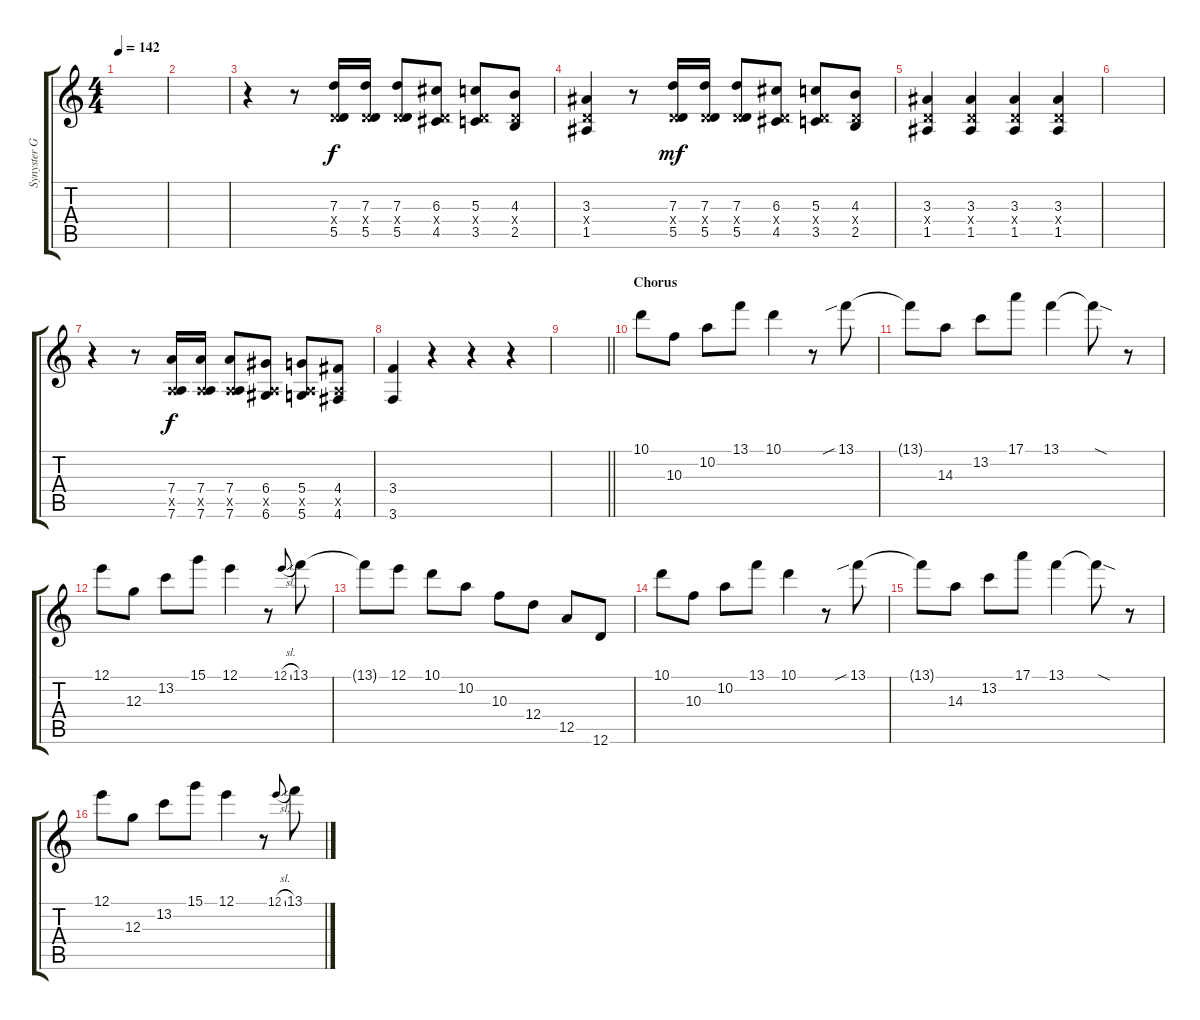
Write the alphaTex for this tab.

\track ("Synyster Gates Solo/Lead " "Synyster G") {instrument distortionguitar}
\staff {score tabs}
\tuning (E4 B3 G3 D3 A2 D2) {hide}
\ts (4 4)
\tempo 142
\clef g2
\ks c
|
|
r.4 r.8 (7.3 0.4{x} 5.5).16 (7.3 0.4{x} 5.5).16 (7.3 0.4{x} 5.5).8 (6.3 0.4{x} 4.5).8 (5.3 0.4{x} 3.5).8 (4.3 0.4{x} 2.5).8 |
(3.3 0.4{x} 1.5).4 r.8 (7.3 0.4{x} 5.5).16{dy mf} (7.3 0.4{x} 5.5).16 (7.3 0.4{x} 5.5).8 (6.3 0.4{x} 4.5).8 (5.3 0.4{x} 3.5).8 (4.3 0.4{x} 2.5).8 |
(3.3 0.4{x} 1.5).4 (3.3 0.4{x} 1.5).4 (3.3 0.4{x} 1.5).4 (3.3 0.4{x} 1.5).4 |
|
r.4 r.8 (7.4 0.5{x} 7.6).16{dy f} (7.4 0.5{x} 7.6).16 (7.4 0.5{x} 7.6).8 (6.4 0.5{x} 6.6).8 (5.4 0.5{x} 5.6).8 (4.4 0.5{x} 4.6).8 |
(3.4 3.6).4 r.4 r.4 r.4 |
\barLineRight lightlight
|
\section ("" "Chorus")
10.1.8 10.3.8 10.2.8 13.1.8 10.1.4 r.8 13.1{sib}.8 |
13.1{t}.8 14.3.8 13.2.8 17.1.8 13.1.4 13.1{sod t}.8 r.8 |
12.1.8 12.3.8 13.2.8 15.1.8 12.1.4 r.8 12.1{sl}.8{gr onbeat} 13.1.8 |
13.1{t}.8 12.1.8 10.1.8 10.2.8 10.3.8{volume 9} 12.4.8 12.5.8 12.6.8 |
10.1.8{volume 16} 10.3.8 10.2.8 13.1.8 10.1.4 r.8 13.1{sib}.8 |
13.1{t}.8 14.3.8 13.2.8 17.1.8 13.1.4 13.1{sod t}.8 r.8 |
12.1.8 12.3.8 13.2.8 15.1.8 12.1.4 r.8 12.1{sl}.8{gr onbeat} 13.1.8
